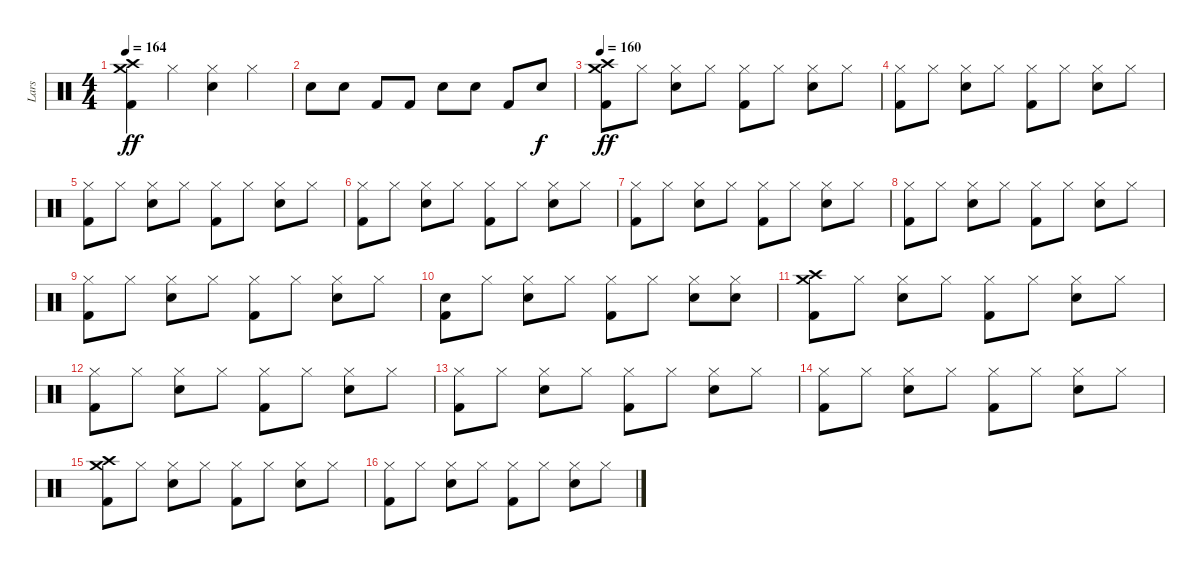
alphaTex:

\track ("Lars" "Lars") {instrument percussion}
\staff {score}
\articulation defaults
\ts (4 4)
\tempo 164
\clef neutral
\ks c
("Kick (hit) 2" "Crash high (hit)" "Crash medium (hit)").4{dy ff} "Hi-Hat (closed)".4 ("Snare (hit) 2" "Hi-Hat (closed)").4 "Hi-Hat (closed)".4 |
"Snare (hit) 2".8 "Snare (hit) 2".8 "Kick (hit) 2".8 "Kick (hit) 2".8 "Snare (hit) 2".8 "Snare (hit) 2".8 "Kick (hit) 2".8 "Snare (hit) 2".8{dy f} |
\tempo 160
("Kick (hit) 2" "Crash high (hit)" "Crash medium (hit)").8{dy ff} "Hi-Hat (closed)".8 ("Snare (hit) 2" "Hi-Hat (closed)").8 "Hi-Hat (closed)".8 ("Kick (hit) 2" "Hi-Hat (closed)").8 "Hi-Hat (closed)".8 ("Snare (hit) 2" "Hi-Hat (closed)").8 "Hi-Hat (closed)".8 |
("Kick (hit) 2" "Hi-Hat (closed)").8 "Hi-Hat (closed)".8 ("Snare (hit) 2" "Hi-Hat (closed)").8 "Hi-Hat (closed)".8 ("Kick (hit) 2" "Hi-Hat (closed)").8 "Hi-Hat (closed)".8 ("Snare (hit) 2" "Hi-Hat (closed)").8 "Hi-Hat (closed)".8 |
("Kick (hit) 2" "Hi-Hat (closed)").8 "Hi-Hat (closed)".8 ("Snare (hit) 2" "Hi-Hat (closed)").8 "Hi-Hat (closed)".8 ("Kick (hit) 2" "Hi-Hat (closed)").8 "Hi-Hat (closed)".8 ("Snare (hit) 2" "Hi-Hat (closed)").8 "Hi-Hat (closed)".8 |
("Kick (hit) 2" "Hi-Hat (closed)").8 "Hi-Hat (closed)".8 ("Snare (hit) 2" "Hi-Hat (closed)").8 "Hi-Hat (closed)".8 ("Kick (hit) 2" "Hi-Hat (closed)").8 "Hi-Hat (closed)".8 ("Snare (hit) 2" "Hi-Hat (closed)").8 "Hi-Hat (closed)".8 |
("Kick (hit) 2" "Hi-Hat (closed)").8 "Hi-Hat (closed)".8 ("Snare (hit) 2" "Hi-Hat (closed)").8 "Hi-Hat (closed)".8 ("Kick (hit) 2" "Hi-Hat (closed)").8 "Hi-Hat (closed)".8 ("Snare (hit) 2" "Hi-Hat (closed)").8 "Hi-Hat (closed)".8 |
("Kick (hit) 2" "Hi-Hat (closed)").8 "Hi-Hat (closed)".8 ("Snare (hit) 2" "Hi-Hat (closed)").8 "Hi-Hat (closed)".8 ("Kick (hit) 2" "Hi-Hat (closed)").8 "Hi-Hat (closed)".8 ("Snare (hit) 2" "Hi-Hat (closed)").8 "Hi-Hat (closed)".8 |
("Kick (hit) 2" "Hi-Hat (closed)").8 "Hi-Hat (closed)".8 ("Snare (hit) 2" "Hi-Hat (closed)").8 "Hi-Hat (closed)".8 ("Kick (hit) 2" "Hi-Hat (closed)").8 "Hi-Hat (closed)".8 ("Snare (hit) 2" "Hi-Hat (closed)").8 "Hi-Hat (closed)".8 |
("Kick (hit) 2" "Snare (hit)").8 "Hi-Hat (closed)".8 ("Snare (hit) 2" "Hi-Hat (closed)").8 "Hi-Hat (closed)".8 ("Kick (hit) 2" "Hi-Hat (closed)").8 "Hi-Hat (closed)".8 ("Snare (hit) 2" "Hi-Hat (closed)").8 ("Snare (hit) 2" "Hi-Hat (closed)").8 |
("Kick (hit) 2" "Crash high (hit)" "Crash medium (hit)").8 "Hi-Hat (closed)".8 ("Snare (hit) 2" "Hi-Hat (closed)").8 "Hi-Hat (closed)".8 ("Kick (hit) 2" "Hi-Hat (closed)").8 "Hi-Hat (closed)".8 ("Snare (hit) 2" "Hi-Hat (closed)").8 "Hi-Hat (closed)".8 |
("Kick (hit) 2" "Hi-Hat (closed)").8 "Hi-Hat (closed)".8 ("Snare (hit) 2" "Hi-Hat (closed)").8 "Hi-Hat (closed)".8 ("Kick (hit) 2" "Hi-Hat (closed)").8 "Hi-Hat (closed)".8 ("Snare (hit) 2" "Hi-Hat (closed)").8 "Hi-Hat (closed)".8 |
("Kick (hit) 2" "Hi-Hat (closed)").8 "Hi-Hat (closed)".8 ("Snare (hit) 2" "Hi-Hat (closed)").8 "Hi-Hat (closed)".8 ("Kick (hit) 2" "Hi-Hat (closed)").8 "Hi-Hat (closed)".8 ("Snare (hit) 2" "Hi-Hat (closed)").8 "Hi-Hat (closed)".8 |
("Kick (hit) 2" "Hi-Hat (closed)").8 "Hi-Hat (closed)".8 ("Snare (hit) 2" "Hi-Hat (closed)").8 "Hi-Hat (closed)".8 ("Kick (hit) 2" "Hi-Hat (closed)").8 "Hi-Hat (closed)".8 ("Snare (hit) 2" "Hi-Hat (closed)").8 "Hi-Hat (closed)".8 |
("Crash high (hit)" "Kick (hit) 2" "Crash medium (hit)").8 "Hi-Hat (closed)".8 ("Snare (hit) 2" "Hi-Hat (closed)").8 "Hi-Hat (closed)".8 ("Kick (hit) 2" "Hi-Hat (closed)").8 "Hi-Hat (closed)".8 ("Snare (hit) 2" "Hi-Hat (closed)").8 "Hi-Hat (closed)".8 |
("Kick (hit) 2" "Hi-Hat (closed)").8 "Hi-Hat (closed)".8 ("Snare (hit) 2" "Hi-Hat (closed)").8 "Hi-Hat (closed)".8 ("Kick (hit) 2" "Hi-Hat (closed)").8 "Hi-Hat (closed)".8 ("Snare (hit) 2" "Hi-Hat (closed)").8 "Hi-Hat (closed)".8
